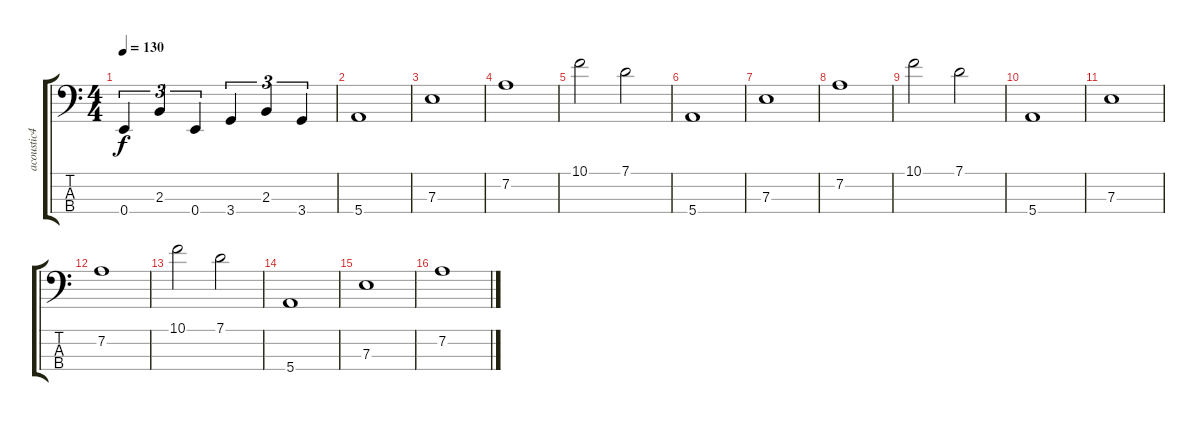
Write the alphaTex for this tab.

\track ("acoustic4" "acoustic4") {instrument acousticbass}
\staff {score tabs}
\tuning (G2 D2 A1 E1) {hide}
\ts (4 4)
\tempo 130
\clef f4
\ks c
0.4.4{tu (3 2) dy f} 2.3.4{tu (3 2)} 0.4.4{tu (3 2)} 3.4.4{tu (3 2)} 2.3.4{tu (3 2)} 3.4.4{tu (3 2)} |
5.4.1 |
7.3.1 |
7.2.1 |
10.1.2 7.1.2 |
5.4.1 |
7.3.1 |
7.2.1 |
10.1.2 7.1.2 |
5.4.1 |
7.3.1 |
7.2.1 |
10.1.2 7.1.2 |
5.4.1 |
7.3.1 |
7.2.1
